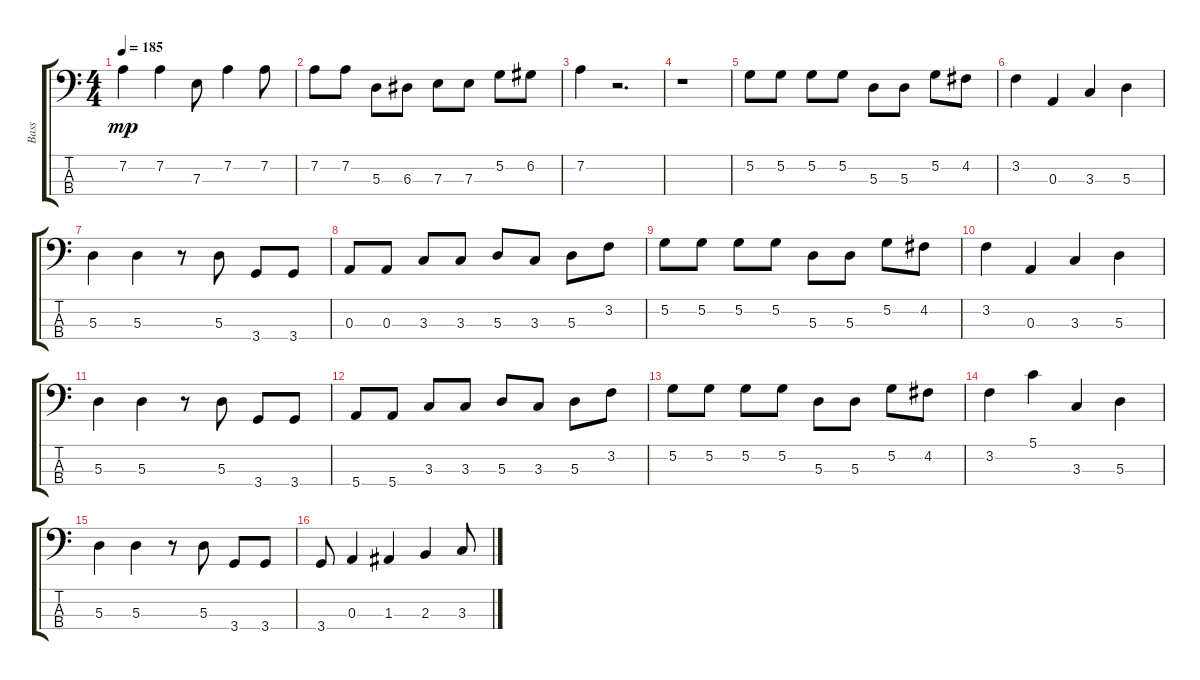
\track ("Bass" "Bass") {instrument electricbassfinger}
\staff {score tabs}
\tuning (G2 D2 A1 E1) {hide}
\ts (4 4)
\tempo 185
\clef f4
\ks c
7.2.4{dy mp} 7.2.4 7.3.8 7.2.4 7.2.8 |
7.2.8 7.2.8 5.3.8 6.3.8 7.3.8 7.3.8 5.2.8 6.2.8 |
7.2.4 r.2{d} |
r.1 |
5.2.8 5.2.8 5.2.8 5.2.8 5.3.8 5.3.8 5.2.8 4.2.8 |
3.2.4 0.3.4 3.3.4 5.3.4 |
5.3.4 5.3.4 r.8 5.3.8 3.4.8 3.4.8 |
0.3.8 0.3.8 3.3.8 3.3.8 5.3.8 3.3.8 5.3.8 3.2.8 |
5.2.8 5.2.8 5.2.8 5.2.8 5.3.8 5.3.8 5.2.8 4.2.8 |
3.2.4 0.3.4 3.3.4 5.3.4 |
5.3.4 5.3.4 r.8 5.3.8 3.4.8 3.4.8 |
5.4.8 5.4.8 3.3.8 3.3.8 5.3.8 3.3.8 5.3.8 3.2.8 |
5.2.8 5.2.8 5.2.8 5.2.8 5.3.8 5.3.8 5.2.8 4.2.8 |
3.2.4 5.1.4 3.3.4 5.3.4 |
5.3.4 5.3.4 r.8 5.3.8 3.4.8 3.4.8 |
3.4.8 0.3.4 1.3.4 2.3.4 3.3.8
